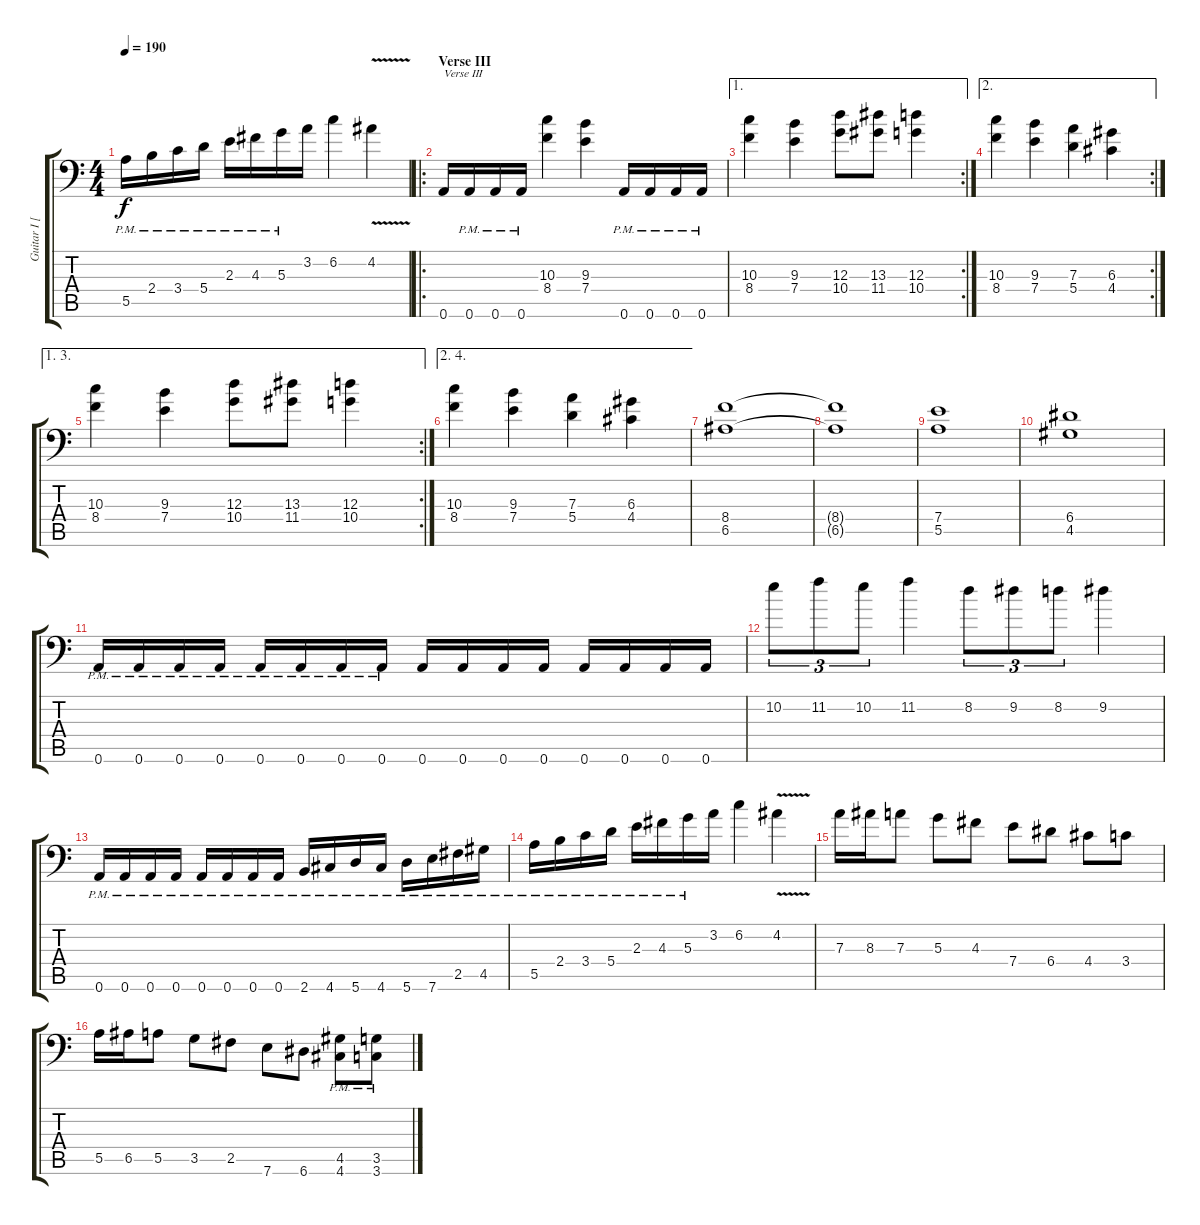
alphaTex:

\track ("Guitar I [Karl Sanders]" "Guitar I [") {instrument distortionguitar}
\staff {score tabs}
\tuning (B3 Gb3 D3 A2 E2 A1) {hide}
\ts (4 4)
\tempo 190
\clef f4
\ks c
5.5{pm}.16{dy f} 2.4{pm}.16 3.4{pm}.16 5.4{pm}.16 2.3{pm}.16 4.3{pm}.16 5.3{pm}.16 3.2.16 6.2.4 4.2{v}.4 |
\ro
\section ("" "Verse III")
0.6.16{txt "Verse III"} 0.6{pm}.16 0.6{pm}.16 0.6{pm}.16 (10.3 8.4).4 (9.3 7.4).4 0.6{pm}.16 0.6{pm}.16 0.6{pm}.16 0.6{pm}.16 |
\ae 1
\rc 2
(10.3 8.4).4 (9.3 7.4).4 (12.3 10.4).8 (13.3 11.4).8 (12.3 10.4).4 |
\ae 2
\rc 2
(10.3 8.4).4 (9.3 7.4).4 (7.3 5.4).4 (6.3 4.4).4 |
\ae (1 3)
\rc 2
(10.3 8.4).4 (9.3 7.4).4 (12.3 10.4).8 (13.3 11.4).8 (12.3 10.4).4 |
\ae (2 4)
(10.3 8.4).4 (9.3 7.4).4 (7.3 5.4).4 (6.3 4.4).4 |
(8.4 6.5).1 |
(8.4{t} 6.5{t}).1 |
(7.4 5.5).1 |
(6.4 4.5).1 |
0.6{pm}.16 0.6{pm}.16 0.6{pm}.16 0.6{pm}.16 0.6{pm}.16 0.6{pm}.16 0.6{pm}.16 0.6{pm}.16 0.6.16 0.6.16 0.6.16 0.6.16 0.6.16 0.6.16 0.6.16 0.6.16 |
10.2.8{tu (3 2)} 11.2.8{tu (3 2)} 10.2.8{tu (3 2)} 11.2.4 8.2.8{tu (3 2)} 9.2.8{tu (3 2)} 8.2.8{tu (3 2)} 9.2.4 |
0.6{pm}.16 0.6{pm}.16 0.6{pm}.16 0.6{pm}.16 0.6{pm}.16 0.6{pm}.16 0.6{pm}.16 0.6{pm}.16 2.6{pm}.16 4.6{pm}.16 5.6{pm}.16 4.6{pm}.16 5.6{pm}.16 7.6{pm}.16 2.5{pm}.16 4.5{pm}.16 |
5.5{pm}.16 2.4{pm}.16 3.4{pm}.16 5.4{pm}.16 2.3{pm}.16 4.3{pm}.16 5.3{pm}.16 3.2.16 6.2.4 4.2{v}.4 |
7.3.16 8.3.16 7.3.8 5.3.8 4.3.8 7.4.8 6.4.8 4.4.8 3.4.8 |
5.5.16 6.5.16 5.5.8 3.5.8 2.5.8 7.6.8 6.6.8 (4.5{pm} 4.6{pm}).8 (3.5{pm} 3.6{pm}).8
